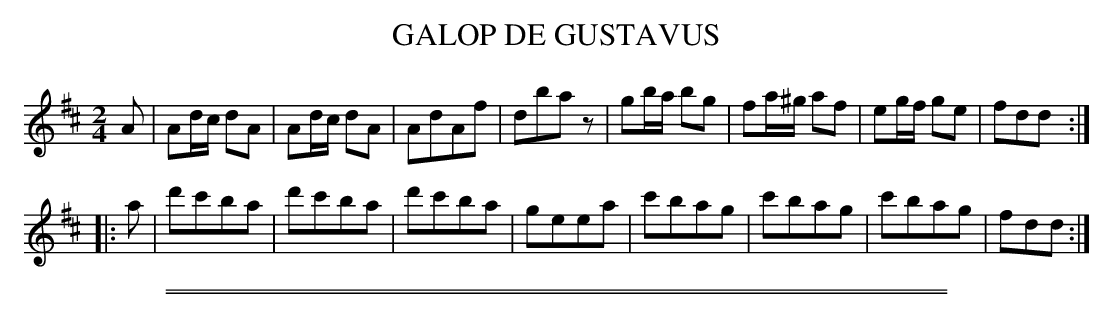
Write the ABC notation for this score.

X:1
T: GALOP DE GUSTAVUS
M: 2/4
L: 1/16
K: D
A2 |\
A2dc d2A2 | A2dc d2A2 | A2d2A2f2 | d2b2a2z2 |\
g2ba b2g2 | f2a^g a2f2 | e2gf g2e2 | f2d2d2 :|
|: a2 |\
d'2c'2b2a2 | d'2c'2b2a2 | d'2c'2b2a2 | g2e2e2a2 |\
c'2b2a2g2 | c'2b2a2g2 | c'2b2a2g2 | f2d2d2 :|
